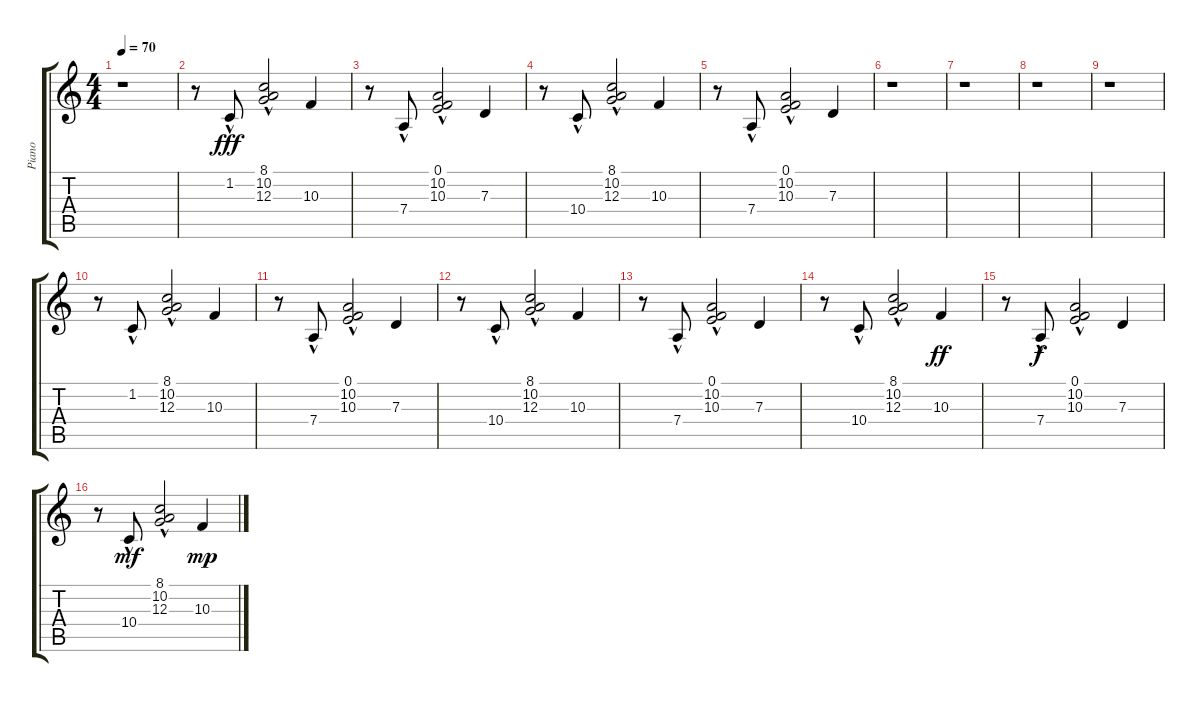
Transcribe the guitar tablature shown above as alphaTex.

\track ("Piano               " "Piano     ") {instrument acousticgrandpiano}
\staff {score tabs}
\tuning (E4 B3 G3 D3 A2 E2) {hide}
\ts (4 4)
\tempo 70
\clef g2
\ks c
r.1{dy fff} |
r.8 1.2{hac}.8 (8.1{hac} 10.2{hac} 12.3).2 10.3.4 |
r.8 7.4{hac}.8 (0.1 10.2{hac} 10.3{hac}).2 7.3.4 |
r.8 10.4{hac}.8 (8.1{hac} 10.2{hac} 12.3).2 10.3.4 |
r.8 7.4{hac}.8 (0.1 10.2{hac} 10.3{hac}).2 7.3.4 |
r.1 |
r.1 |
r.1 |
r.1 |
r.8 1.2{hac}.8 (8.1{hac} 10.2{hac} 12.3).2 10.3.4 |
r.8 7.4{hac}.8 (0.1 10.2{hac} 10.3{hac}).2 7.3.4 |
r.8 10.4{hac}.8 (8.1{hac} 10.2{hac} 12.3).2 10.3.4 |
r.8 7.4{hac}.8 (0.1 10.2{hac} 10.3{hac}).2 7.3.4 |
r.8 10.4{hac}.8 (8.1{hac} 10.2{hac} 12.3).2 10.3.4{dy ff} |
r.8 7.4{hac}.8{dy f} (0.1 10.2{hac} 10.3{hac}).2 7.3.4 |
r.8 10.4{hac}.8{dy mf} (8.1{hac} 10.2{hac} 12.3).2 10.3.4{dy mp}
